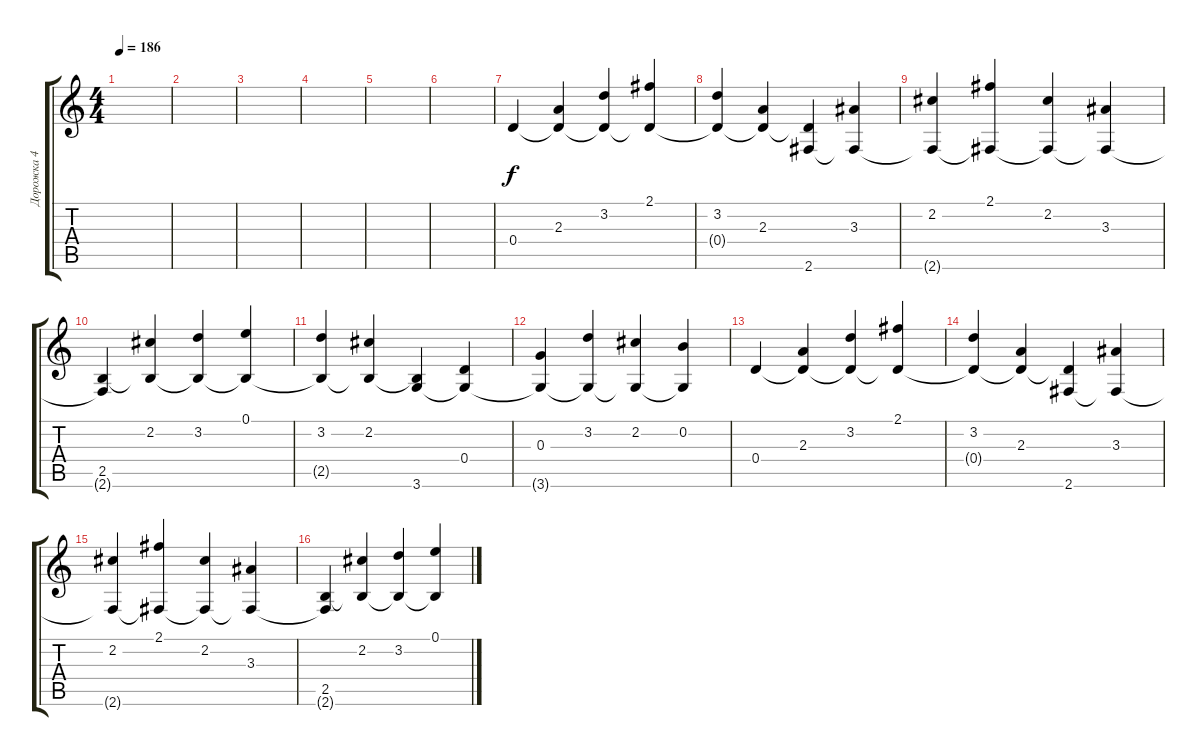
\track ("Дорожка 4" "Дорожка 4") {instrument acousticguitarsteel}
\staff {score tabs}
\tuning (E4 B3 G3 D3 A2 E2) {hide}
\ts (4 4)
\tempo 186
\clef g2
\ks c
|
|
|
|
|
|
0.4.4{dy f} (2.3 0.4{t}).4 (3.2 0.4{t}).4 (2.1 0.4{t}).4 |
(3.2 0.4{t}).4 (2.3 0.4{t}).4 (0.4{t} 2.6).4 (3.3 2.6{t}).4 |
(2.2 2.6{t}).4 (2.1 2.6{t}).4 (2.2 2.6{t}).4 (3.3 2.6{t}).4 |
(2.5 2.6{t}).4 (2.2 2.5{t}).4 (3.2 2.5{t}).4 (0.1 2.5{t}).4 |
(3.2 2.5{t}).4 (2.2 2.5{t}).4 (2.5{t} 3.6).4 (0.4 3.6{t}).4 |
(0.3 3.6{t}).4 (3.2 3.6{t}).4 (2.2 3.6{t}).4 (0.2 3.6{t}).4 |
0.4.4 (2.3 0.4{t}).4 (3.2 0.4{t}).4 (2.1 0.4{t}).4 |
(3.2 0.4{t}).4 (2.3 0.4{t}).4 (0.4{t} 2.6).4 (3.3 2.6{t}).4 |
(2.2 2.6{t}).4 (2.1 2.6{t}).4 (2.2 2.6{t}).4 (3.3 2.6{t}).4 |
(2.5 2.6{t}).4 (2.2 2.5{t}).4 (3.2 2.5{t}).4 (0.1 2.5{t}).4
